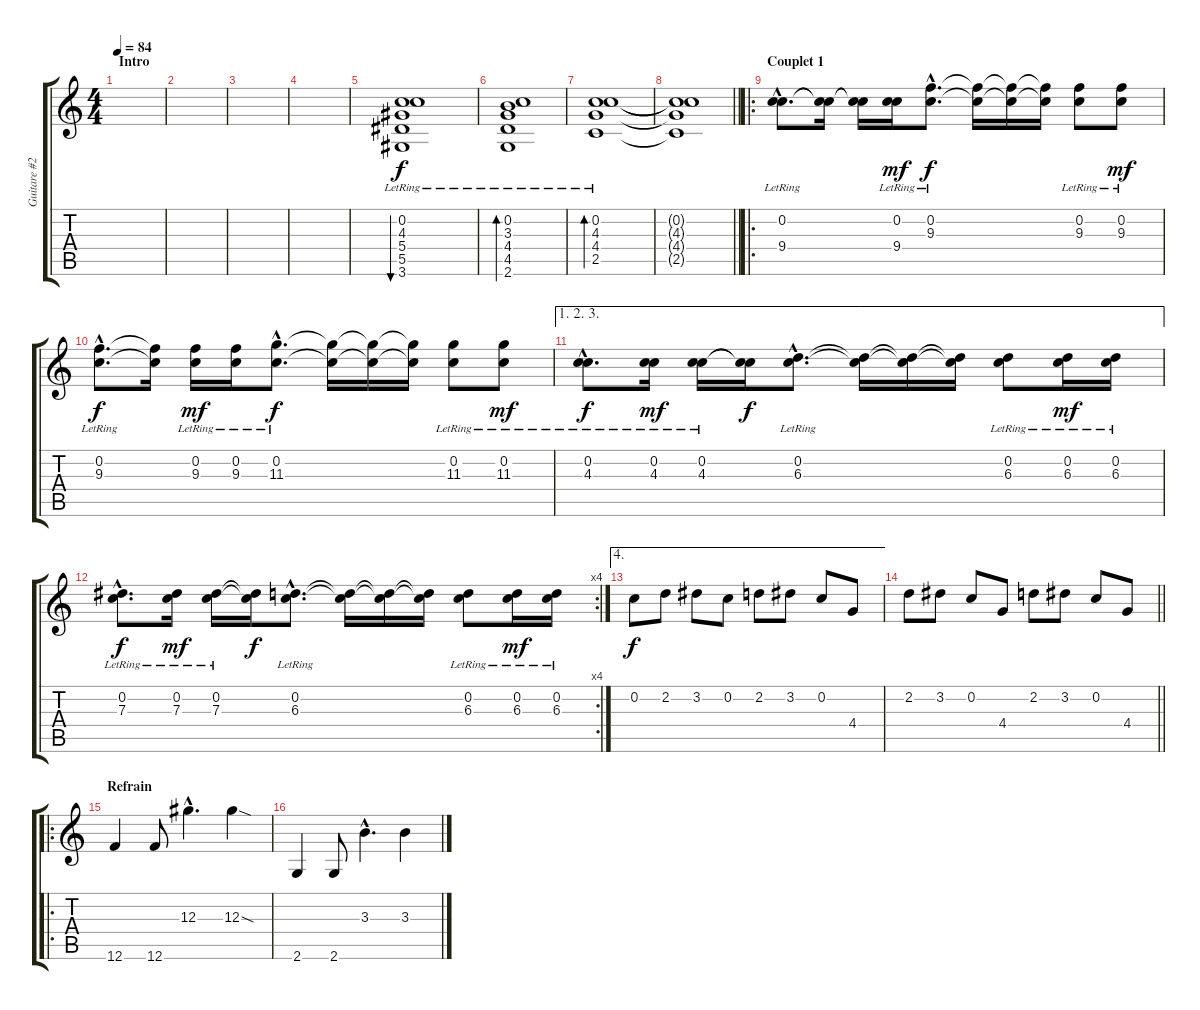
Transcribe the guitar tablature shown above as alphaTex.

\track ("Guitare #2" "Guitare #2") {instrument electricguitarclean}
\staff {score tabs}
\tuning (F4 C4 Ab3 Eb3 Bb2 F2) {hide}
\ts (4 4)
\section ("" "Intro")
\tempo 84
\clef g2
\ks c
|
|
|
|
(0.2{lr} 4.3 5.4 5.5 3.6).1{bu 480} |
(0.2 3.3{lr} 4.4 4.5 2.6).1{bd 480} |
(0.2 4.3{lr} 4.4 2.5).1{bd 480} |
\barLineRight lightlight
(0.2{t} 4.3{t} 4.4{t} 2.5{t}).1 |
\ro
\section ("" "Couplet 1")
(0.2{hac} 9.4{hac lr}).8{d} (0.2{t} 9.4{t}).16 (0.2{t} 9.4{t}).16 (0.2 9.4{lr}).16{dy mf} (0.2{hac lr} 9.3{hac lr}).8{d dy f} (0.2{t} 9.3{t}).16 (0.2{t} 9.3{t}).16 (0.2{t} 9.3{t}).16 (0.2{lr} 9.3{lr}).8 (0.2{lr} 9.3{lr}).8{dy mf} |
(0.2{hac lr} 9.3{hac lr}).8{d dy f} (0.2{t} 9.3{t}).16 (0.2{lr} 9.3).16{dy mf} (0.2{lr} 9.3{lr}).16 (0.2{hac lr} 11.3{hac lr}).8{d dy f} (0.2{t} 11.3{t}).16 (0.2{t} 11.3{t}).16 (0.2{t} 11.3{t}).16 (0.2{lr} 11.3{lr}).8 (0.2{lr} 11.3{lr}).8{dy mf} |
\ae (1 2 3)
(0.2{hac lr} 4.3{hac}).8{d dy f} (0.2{lr} 4.3).16{dy mf} (0.2{lr} 4.3).16 (0.2{t} 4.3{t}).16{dy f} (0.2{hac lr} 6.3{hac}).8{d} (0.2{t} 6.3{t}).16 (0.2{t} 6.3{t}).16 (0.2{t} 6.3{t}).16 (0.2{lr} 6.3).8 (0.2{lr} 6.3).16{dy mf} (0.2{lr} 6.3).16 |
\rc 4
(0.2{hac lr} 7.3{hac}).8{d dy f} (0.2{lr} 7.3).16{dy mf} (0.2{lr} 7.3).16 (0.2{t} 7.3{t}).16{dy f} (0.2{hac lr} 6.3{hac}).8{d} (0.2{t} 6.3{t}).16 (0.2{t} 6.3{t}).16 (0.2{t} 6.3{t}).16 (0.2{lr} 6.3).8 (0.2{lr} 6.3).16{dy mf} (0.2{lr} 6.3).16 |
\ae 4
0.2.8{dy f} 2.2.8 3.2.8 0.2.8 2.2.8{volume 5 instrument distortionguitar} 3.2.8{volume 10} 0.2.8 4.4.8 |
\barLineRight lightlight
2.2.8 3.2.8 0.2.8 4.4.8 2.2.8 3.2.8 0.2.8 4.4.8 |
\ro
\section ("" "Refrain")
12.6.4{volume 15} 12.6.8 12.3{hac}.4{d} 12.3{sod}.4 |
2.6.4 2.6.8 3.3{hac}.4{d} 3.3.4
